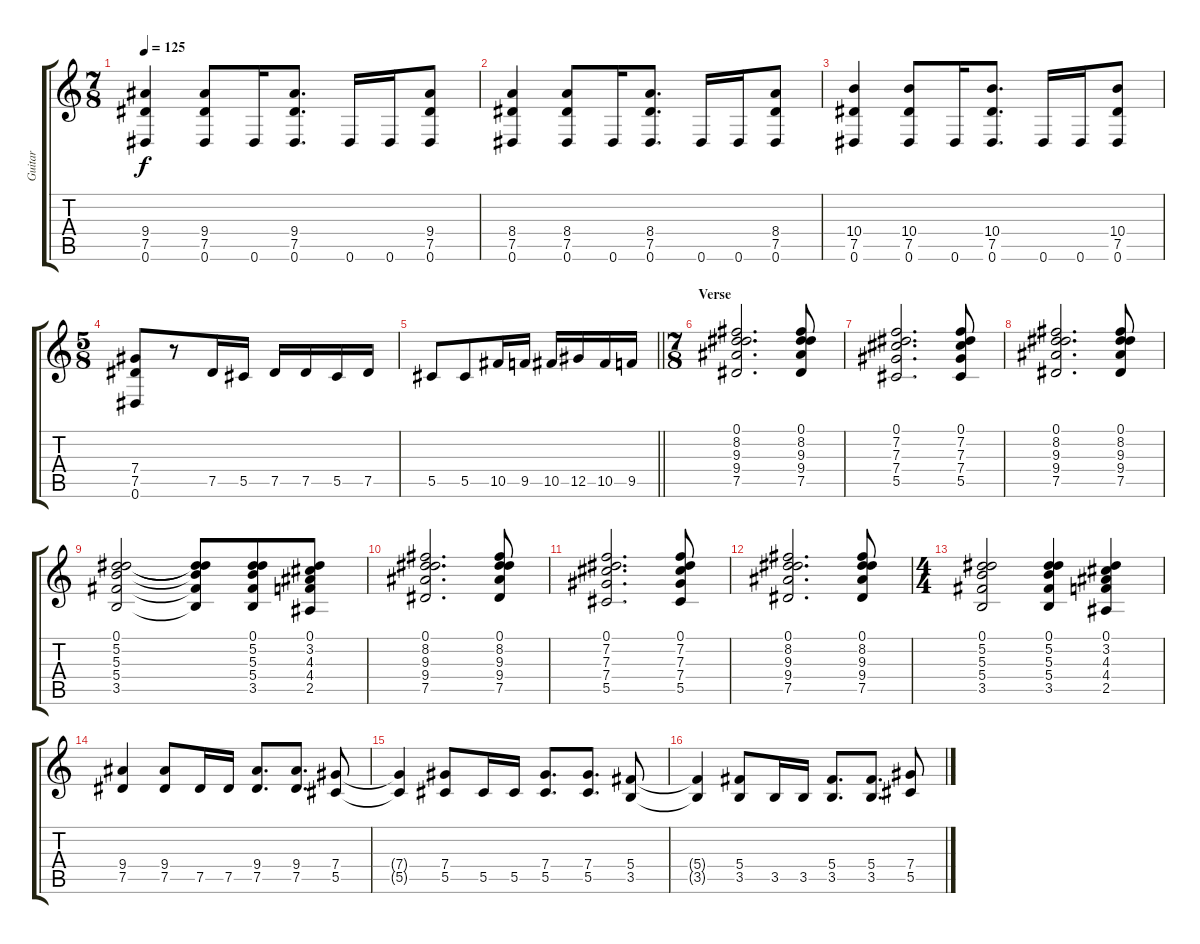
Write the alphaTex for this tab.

\track ("Guitar" "Guitar") {instrument distortionguitar}
\staff {score tabs}
\tuning (Eb4 Bb3 Gb3 Db3 Ab2 Eb2) {hide}
\ts (7 8)
\tempo 125
\clef g2
\ks c
(9.4 7.5 0.6).4{dy f} (9.4 7.5 0.6).8 0.6.16 (9.4 7.5 0.6).8{d} 0.6.16 0.6.16 (9.4 7.5 0.6).8 |
(8.4 7.5 0.6).4 (8.4 7.5 0.6).8 0.6.16 (8.4 7.5 0.6).8{d} 0.6.16 0.6.16 (8.4 7.5 0.6).8 |
(10.4 7.5 0.6).4 (10.4 7.5 0.6).8 0.6.16 (10.4 7.5 0.6).8{d} 0.6.16 0.6.16 (10.4 7.5 0.6).8 |
\ts (5 8)
(7.4 7.5 0.6).8 r.8 7.5.16 5.5.16 7.5.16 7.5.16 5.5.16 7.5.16 |
\barLineRight lightlight
5.5.8 5.5.8 10.5.16 9.5.16 10.5.16 12.5.16 10.5.16 9.5.16 |
\ts (7 8)
\section ("" "Verse")
(0.1 8.2 9.3 9.4 7.5).2{d instrument electricguitarclean} (0.1 8.2 9.3 9.4 7.5).8 |
(0.1 7.2 7.3 7.4 5.5).2{d} (0.1 7.2 7.3 7.4 5.5).8 |
(0.1 8.2 9.3 9.4 7.5).2{d} (0.1 8.2 9.3 9.4 7.5).8 |
(0.1 5.2 5.3 5.4 3.5).2 (0.1{t} 5.2{t} 5.3{t} 5.4{t} 3.5{t}).8 (0.1 5.2 5.3 5.4 3.5).8 (0.1 3.2 4.3 4.4 2.5).8 |
(0.1 8.2 9.3 9.4 7.5).2{d} (0.1 8.2 9.3 9.4 7.5).8 |
(0.1 7.2 7.3 7.4 5.5).2{d} (0.1 7.2 7.3 7.4 5.5).8 |
(0.1 8.2 9.3 9.4 7.5).2{d} (0.1 8.2 9.3 9.4 7.5).8 |
\ts (4 4)
(0.1 5.2 5.3 5.4 3.5).2 (0.1 5.2 5.3 5.4 3.5).4 (0.1 3.2 4.3 4.4 2.5).4 |
(9.4 7.5).4{instrument distortionguitar} (9.4 7.5).8 7.5.16 7.5.16 (9.4 7.5).8{d} (9.4 7.5).8{d} (7.4 5.5).8 |
(7.4{t} 5.5{t}).4 (7.4 5.5).8 5.5.16 5.5.16 (7.4 5.5).8{d} (7.4 5.5).8{d} (5.4 3.5).8 |
(5.4{t} 3.5{t}).4 (5.4 3.5).8 3.5.16 3.5.16 (5.4 3.5).8{d} (5.4 3.5).8{d} (7.4 5.5).8
